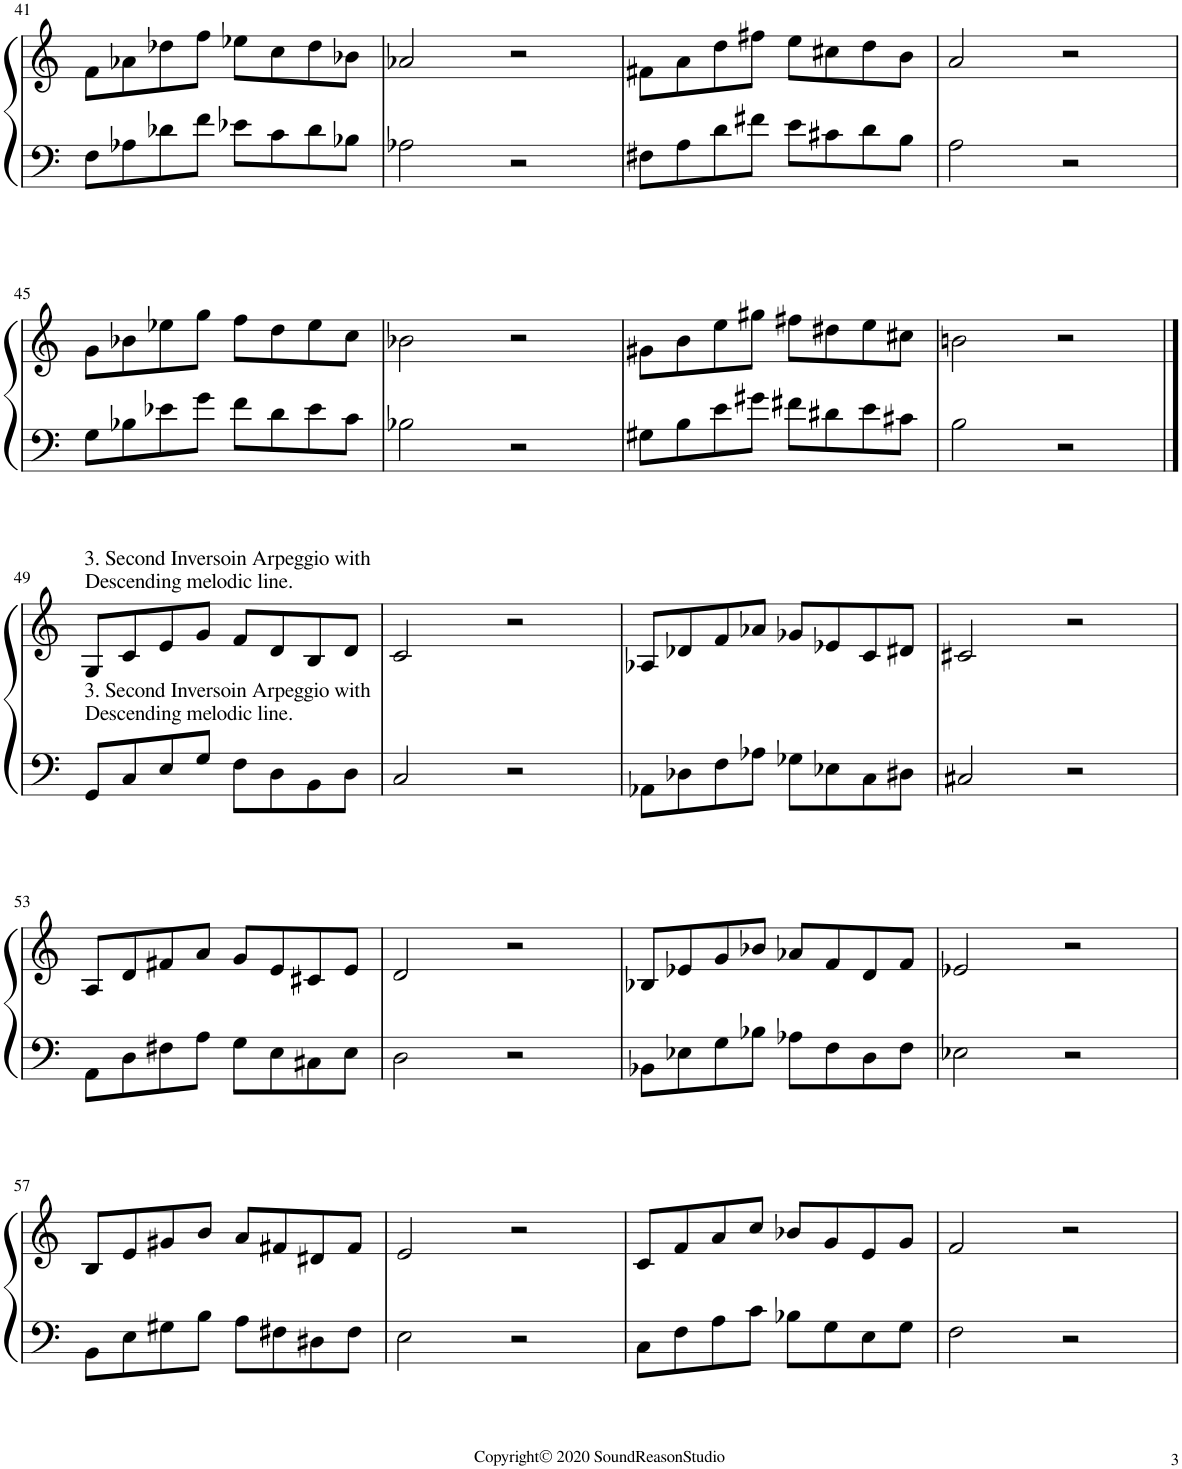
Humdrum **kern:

**kern	**kern
*part1	*part1
*staff2	*staff1
*I"Piano	*
*I'Pno.	*
!!LO:PB:g=z
*clefF4	*clefG2
*k[]	*k[]
*M4/4	*M4/4
=41	=41
8F\L	8f\L
8A-X\	8a-X\
8d-X\	8dd-X\
8f\J	8ff\J
8e-X\L	8ee-X\L
8c\	8cc\
8d-\	8dd-\
8B-X\J	8b-X\J
=42	=42
2A-X\	2a-X/
2r	2r
=43	=43
8F#X\L	8f#X\L
8A\	8a\
8d\	8dd\
8f#X\J	8ff#X\J
8e\L	8ee\L
8c#X\	8cc#X\
8d\	8dd\
8B\J	8b\J
=44	=44
2A\	2a/
2r	2r
!!LO:LB:g=z
=45	=45
8G\L	8g\L
8B-X\	8b-X\
8e-X\	8ee-X\
8g\J	8gg\J
8f\L	8ff\L
8d\	8dd\
8e-\	8ee-\
8c\J	8cc\J
=46	=46
2B-X\	2b-X\
2r	2r
=47	=47
8G#X\L	8g#X\L
8B\	8b\
8e\	8ee\
8g#X\J	8gg#X\J
8f#X\L	8ff#X\L
8d#X\	8dd#X\
8e\	8ee\
8c#X\J	8cc#X\J
=48	=48
2B\	2bn\
2r	2r
!!LO:LB:g=z
==49	==49
!	!LO:TX:a:t=3. Second Inversoin Arpeggio with
!	!LO:TX:a:t=Descending melodic line.
!LO:TX:a:t=3. Second Inversoin Arpeggio with	!
!LO:TX:a:t=Descending melodic line.	!
8GG/L	8G/L
8C/	8c/
8E/	8e/
8G/J	8g/J
8F\L	8f/L
8D\	8d/
8BB\	8B/
8D\J	8d/J
=50	=50
2C/	2c/
2r	2r
=51	=51
8AA-X\L	8A-X/L
8D-X\	8d-X/
8F\	8f/
8A-X\J	8a-X/J
8G-X\L	8g-X/L
8E-X\	8e-X/
8C\	8c/
8D#X\J	8d#X/J
=52	=52
2C#X/	2c#X/
2r	2r
!!LO:LB:g=z
=53	=53
8AA\L	8A/L
8D\	8d/
8F#X\	8f#X/
8A\J	8a/J
8G\L	8g/L
8E\	8e/
8C#X\	8c#X/
8E\J	8e/J
=54	=54
2D\	2d/
2r	2r
=55	=55
8BB-X\L	8B-X/L
8E-X\	8e-X/
8G\	8g/
8B-X\J	8b-X/J
8A-X\L	8a-X/L
8F\	8f/
8D\	8d/
8F\J	8f/J
=56	=56
2E-X\	2e-X/
2r	2r
!!LO:LB:g=z
=57	=57
8BB\L	8B/L
8E\	8e/
8G#X\	8g#X/
8B\J	8b/J
8A\L	8a/L
8F#X\	8f#X/
8D#X\	8d#X/
8F#\J	8f#/J
=58	=58
2E\	2e/
2r	2r
=59	=59
8C\L	8c/L
8F\	8f/
8A\	8a/
8c\J	8cc/J
8B-X\L	8b-X/L
8G\	8g/
8E\	8e/
8G\J	8g/J
=60	=60
2F\	2f/
2r	2r
=	=
*-	*-
